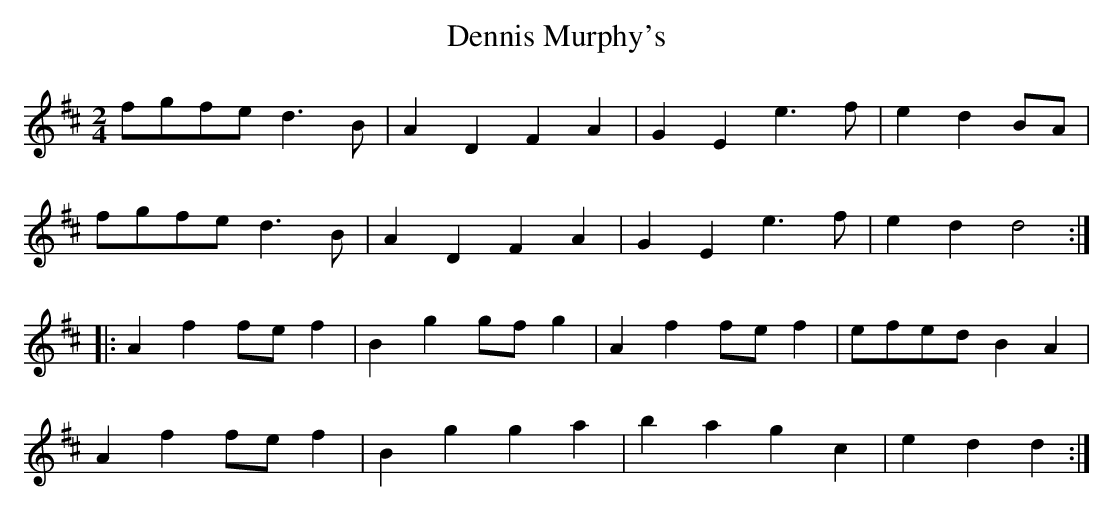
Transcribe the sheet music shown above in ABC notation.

X:1
T: Dennis Murphy's
M: 2/4
L: 1/8
K: Dmaj
fgfe d3B|A2D2F2A2|G2E2e3f|e2d2BA|
fgfed3B|A2D2F2A2|G2E2e3f|e2d2d4:|
|:A2f2fef2|B2g2gfg2|A2f2fef2|efedB2A2|
A2f2fef2|B2g2g2a2|b2a2g2c2| e2d2d2:|
